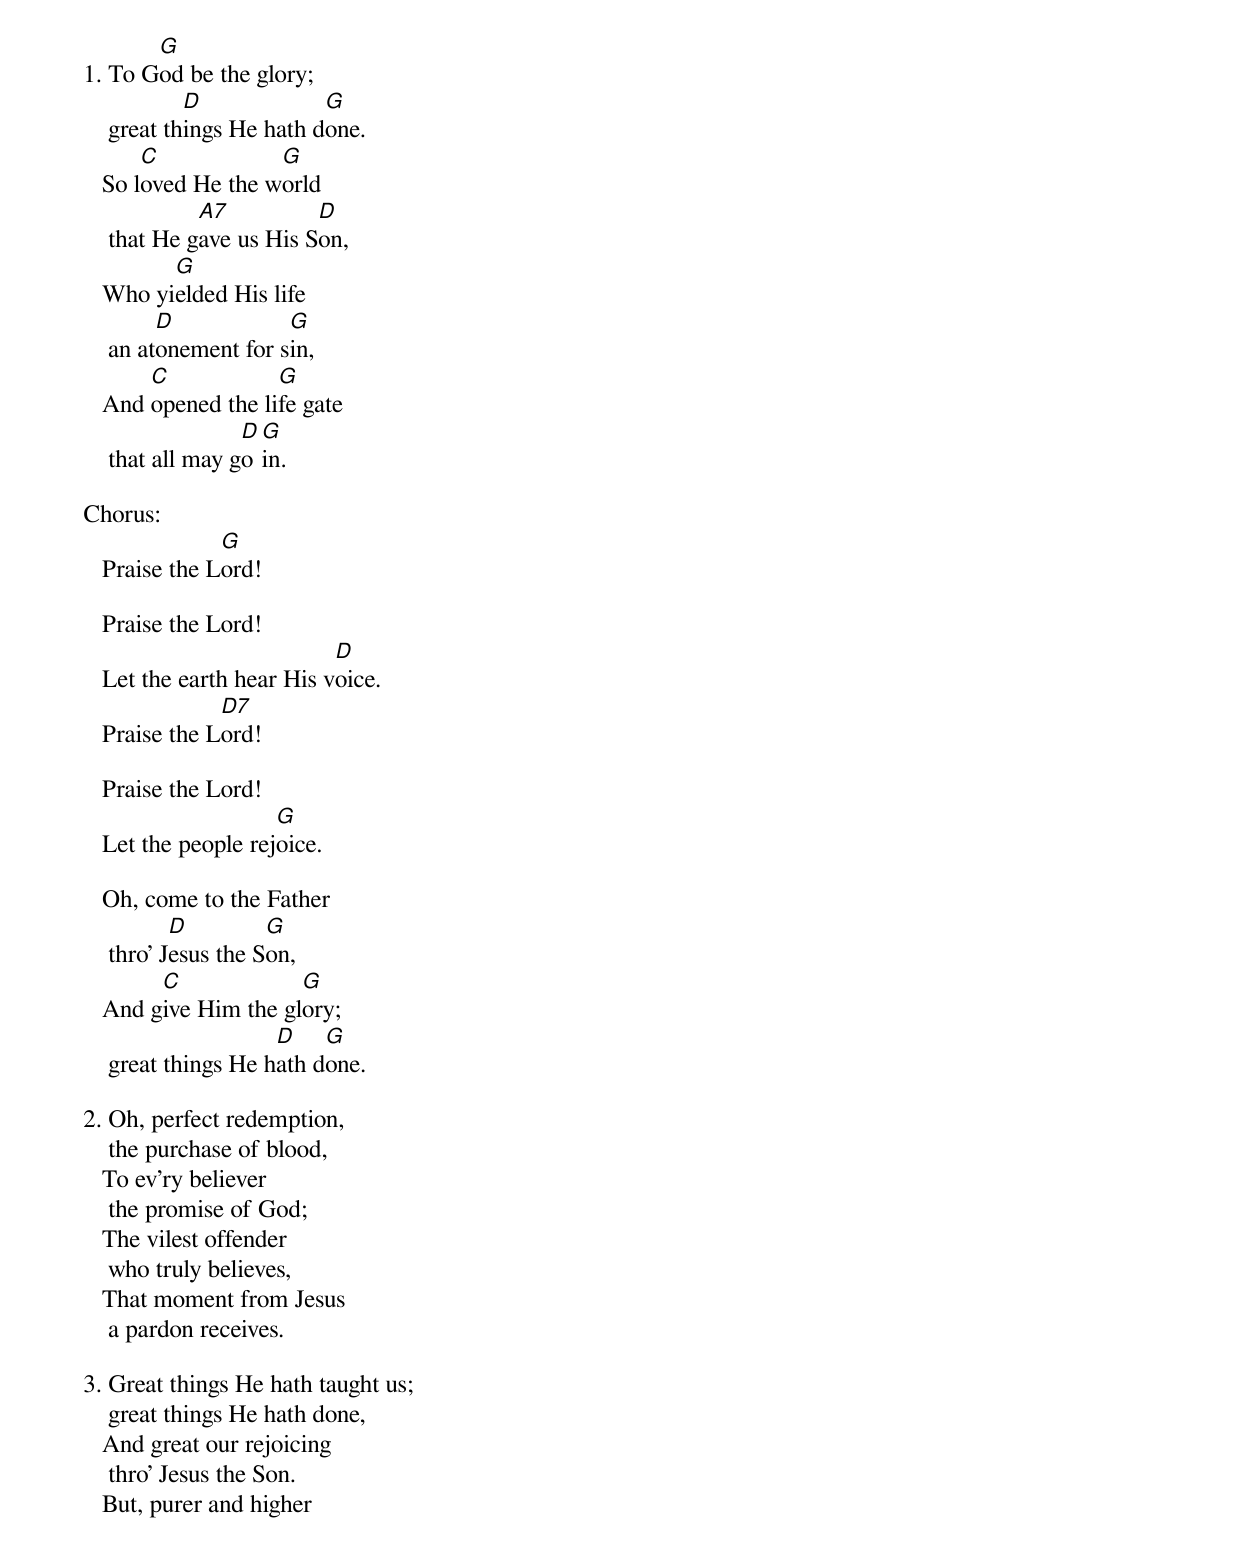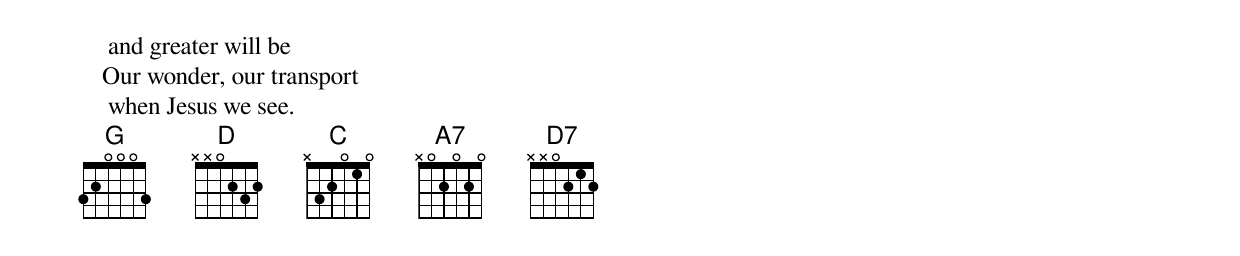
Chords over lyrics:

       G
1. To God be the glory;
            D             G
    great things He hath done.
       C            G
   So loved He the world
             A7          D
    that He gave us His Son,
         G
   Who yielded His life
         D            G
    an atonement for sin,
       C            G
   And opened the life gate
                  D G
    that all may go in.

Chorus:
               G
   Praise the Lord!

   Praise the Lord!
                           D
   Let the earth hear His voice.
               D7
   Praise the Lord!

   Praise the Lord!
                     G
   Let the people rejoice.

   Oh, come to the Father
           D         G
    thro’ Jesus the Son,
        C             G
   And give Him the glory;
                     D    G
    great things He hath done.

2. Oh, perfect redemption,
    the purchase of blood,
   To ev’ry believer
    the promise of God;
   The vilest offender
    who truly believes,
   That moment from Jesus
    a pardon receives.

3. Great things He hath taught us;
    great things He hath done,
   And great our rejoicing
    thro’ Jesus the Son.
   But, purer and higher
    and greater will be
   Our wonder, our transport
    when Jesus we see.
